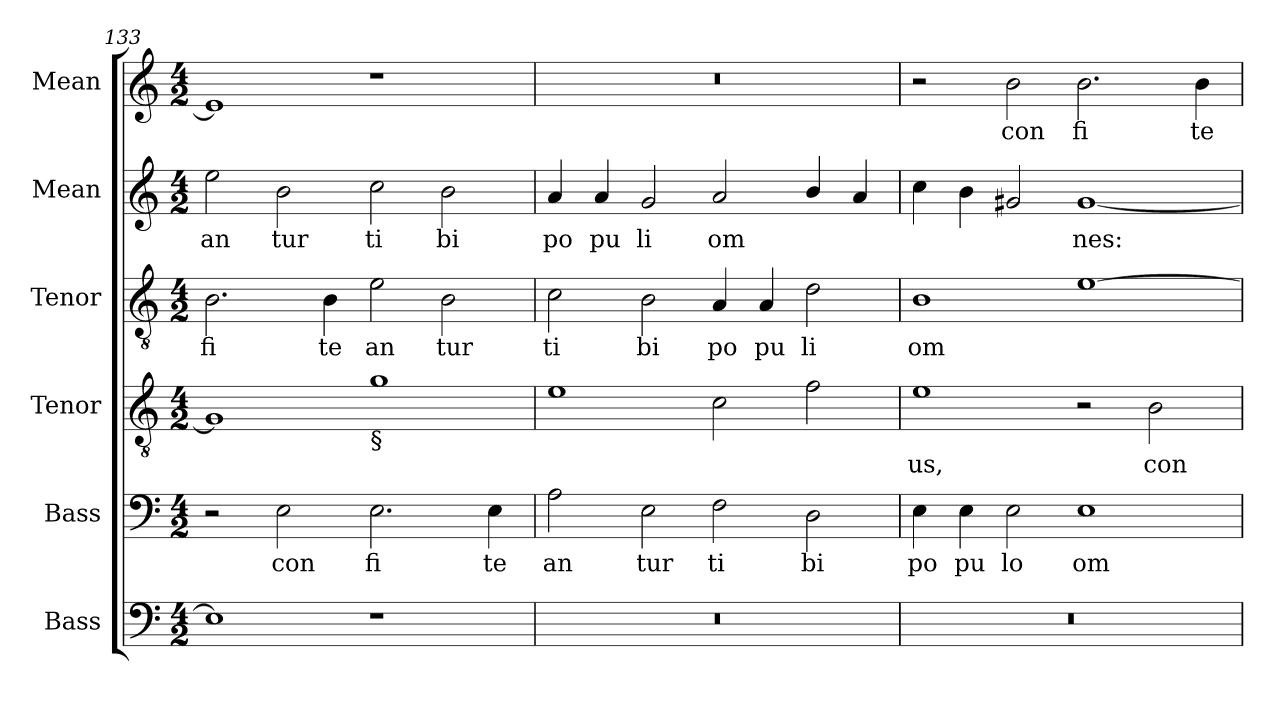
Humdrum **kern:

**kern	**kern	**text	**kern	**text	**kern	**text	**kern	**text	**kern	**text
*part6	*part5	*part5	*part4	*part4	*part3	*part3	*part2	*part2	*part1	*part1
*staff6	*staff5	*staff5	*staff4	*staff4	*staff3	*staff3	*staff2	*staff2	*staff1	*staff1
*I"Bass	*I"Bass	*	*I"Tenor	*	*I"Tenor	*	*I"Mean	*	*I"Mean	*
*I'B.	*I'B.	*	*I'T.	*	*I'T.	*	*I'M.	*	*I'M.	*
*clefF4	*clefF4	*	*clefGv2	*	*clefGv2	*	*clefG2	*	*clefG2	*
*	*	*	*ITrd7c12	*	*ITrd7c12	*	*	*	*	*
*k[]	*k[]	*	*k[]	*	*k[]	*	*k[]	*	*k[]	*
*a:	*a:	*	*a:	*	*a:	*	*a:	*	*a:	*
*M4/2	*M4/2	*	*M4/2	*	*M4/2	*	*M4/2	*	*M4/2	*
=133	=133	=133	=133	=133	=133	=133	=133	=133	=133	=133
!	!	!	!	!	!	!LO:LY:b:color=#000000	!	!	!	!
!	!	!	!	!	!	!	!	!LO:LY:b:color=#000000	!	!
1Ei]	2r	.	1GG#i]	.	2.BBi\	fi	2eei\	an	1ei]	.
!	!	!LO:LY:b:color=#000000	!	!	!	!	!	!	!	!
!	!	!	!	!	!	!	!	!LO:LY:b:color=#000000	!	!
.	2Ei\	con	.	.	.	.	2bi\	tur	.	.
!	!	!	!	!	!	!LO:LY:b:color=#000000	!	!	!	!
.	.	.	.	.	4BBi\	te	.	.	.	.
!	!	!LO:LY:b:color=#000000	!	!	!	!	!	!	!	!
!	!	!	!	!	!	!LO:LY:b:color=#000000	!	!	!	!
!	!	!	!LO:TX:b:t=§	!	!	!	!	!	!	!
!	!	!	!	!	!	!	!	!LO:LY:b:color=#000000	!	!
1r	2.Ei\	fi	1Gi	.	2Ei\	an	2cci\	ti	1r	.
!	!	!	!	!	!	!LO:LY:b:color=#000000	!	!	!	!
!	!	!	!	!	!	!	!	!LO:LY:b:color=#000000	!	!
.	.	.	.	.	2BBi\	tur	2bi\	bi	.	.
!	!	!LO:LY:b:color=#000000	!	!	!	!	!	!	!	!
.	4Ei\	te	.	.	.	.	.	.	.	.
=134	=134	=134	=134	=134	=134	=134	=134	=134	=134	=134
!LO:N:vis=1	!	!	!	!	!	!	!	!	!	!
!	!	!LO:LY:b:color=#000000	!	!	!	!	!	!	!	!
!	!	!	!	!	!	!LO:LY:b:color=#000000	!	!	!	!
!	!	!	!	!	!	!	!	!LO:LY:b:color=#000000	!LO:N:vis=1	!
0r	2Ai\	an	1Ei	.	2Ci\	ti	4ai/	po	0r	.
!	!	!	!	!	!	!	!	!LO:LY:b:color=#000000	!	!
.	.	.	.	.	.	.	4ai/	pu	.	.
!	!	!LO:LY:b:color=#000000	!	!	!	!	!	!	!	!
!	!	!	!	!	!	!LO:LY:b:color=#000000	!	!	!	!
!	!	!	!	!	!	!	!	!LO:LY:b:color=#000000	!	!
.	2Ei\	tur	.	.	2BBi\	bi	2gi/	li	.	.
!	!	!LO:LY:b:color=#000000	!	!	!	!	!	!	!	!
!	!	!	!	!	!	!LO:LY:b:color=#000000	!	!	!	!
!	!	!	!	!	!	!	!	!LO:LY:b:color=#000000	!	!
.	2Fi\	ti	2Ci\	.	4AAi/	po	2ai/	om	.	.
!	!	!	!	!	!	!LO:LY:b:color=#000000	!	!	!	!
.	.	.	.	.	4AAi/	pu	.	.	.	.
!	!	!LO:LY:b:color=#000000	!	!	!	!	!	!	!	!
!	!	!	!	!	!	!LO:LY:b:color=#000000	!	!	!	!
.	2Di\	bi	2Fi\	.	2Di\	li	4bi/	.	.	.
.	.	.	.	.	.	.	4ai/	.	.	.
!!LO:LB:g=z
=135	=135	=135	=135	=135	=135	=135	=135	=135	=135	=135
!LO:N:vis=1	!	!	!	!	!	!	!	!	!	!
!	!	!LO:LY:b:color=#000000	!	!	!	!	!	!	!	!
!	!	!	!	!LO:LY:b:color=#000000	!	!	!	!	!	!
!	!	!	!	!	!	!LO:LY:b:color=#000000	!	!	!	!
0r	4Ei\	po	1Ei	us,	1BBi	om	4cci\	.	2r	.
!	!	!LO:LY:b:color=#000000	!	!	!	!	!	!	!	!
.	4Ei\	pu	.	.	.	.	4bi\	.	.	.
!	!	!LO:LY:b:color=#000000	!	!	!	!	!	!	!	!
!	!	!	!	!	!	!	!	!	!	!LO:LY:b:color=#000000
.	2Ei\	lo	.	.	.	.	2g#Xi/	.	2bi\	con
!	!	!LO:LY:b:color=#000000	!	!	!	!	!	!	!	!
!	!	!	!	!	!	!	!	!LO:LY:b:color=#000000	!	!
!	!	!	!	!	!	!	!	!	!	!LO:LY:b:color=#000000
.	1Ei	om	2r	.	[>1Ei	.	[<1g#i	nes:	2.bi\	fi
!	!	!	!	!LO:LY:b:color=#000000	!	!	!	!	!	!
.	.	.	2BBi\	con	.	.	.	.	.	.
!	!	!	!	!	!	!	!	!	!	!LO:LY:b:color=#000000
.	.	.	.	.	.	.	.	.	4bi\	te
=	=	=	=	=	=	=	=	=	=	=
*-	*-	*-	*-	*-	*-	*-	*-	*-	*-	*-
